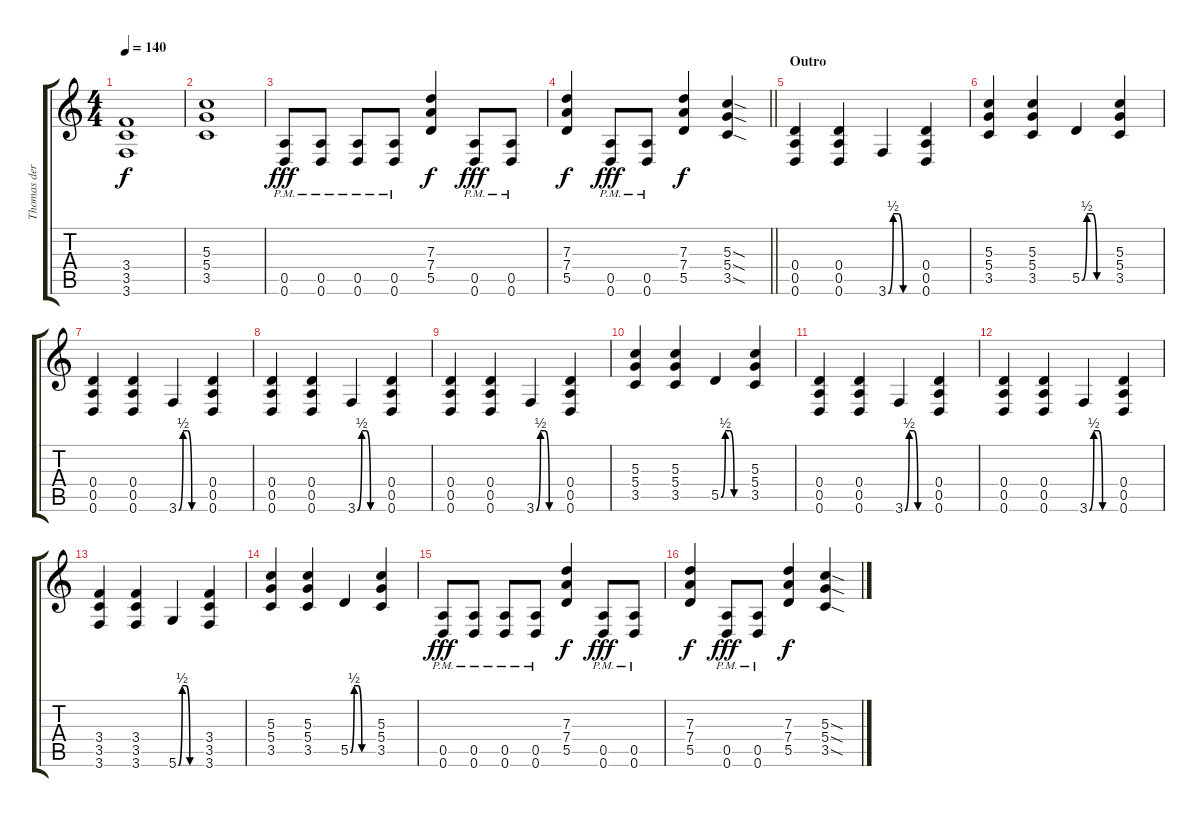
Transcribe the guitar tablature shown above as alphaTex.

\track ("Thomas der Münzer (1)" "Thomas der") {instrument overdrivenguitar}
\staff {score tabs}
\tuning (E4 B3 G3 D3 A2 D2) {hide}
\ts (4 4)
\tempo 140
\clef g2
\ks c
(3.4 3.5 3.6).1{dy f} |
(5.3 5.4 3.5).1 |
(0.5{pm} 0.6{pm}).8{dy fff} (0.5{pm} 0.6{pm}).8 (0.5{pm} 0.6{pm}).8 (0.5{pm} 0.6{pm}).8 (7.3 7.4 5.5).4{dy f} (0.5{pm} 0.6{pm}).8{dy fff} (0.5{pm} 0.6{pm}).8 |
\barLineRight lightlight
(7.3 7.4 5.5).4{dy f} (0.5{pm} 0.6{pm}).8{dy fff} (0.5{pm} 0.6{pm}).8 (7.3 7.4 5.5).4{dy f} (5.3{sod} 5.4{sod} 3.5{sod}).4 |
\section ("" "Outro")
(0.4 0.5 0.6).4 (0.4 0.5 0.6).4 3.6{be (custom 0 0 10 2 20 2 30 0 60 0)}.4 (0.4 0.5 0.6).4 |
(5.3 5.4 3.5).4 (5.3 5.4 3.5).4 5.5{be (custom 0 0 10 2 20 2 30 0 60 0)}.4 (5.3 5.4 3.5).4 |
(0.4 0.5 0.6).4 (0.4 0.5 0.6).4 3.6{be (custom 0 0 10 2 20 2 30 0 60 0)}.4 (0.4 0.5 0.6).4 |
(0.4 0.5 0.6).4 (0.4 0.5 0.6).4 3.6{be (custom 0 0 10 2 20 2 30 0 60 0)}.4 (0.4 0.5 0.6).4 |
(0.4 0.5 0.6).4 (0.4 0.5 0.6).4 3.6{be (custom 0 0 10 2 20 2 30 0 60 0)}.4 (0.4 0.5 0.6).4 |
(5.3 5.4 3.5).4 (5.3 5.4 3.5).4 5.5{be (custom 0 0 10 2 20 2 30 0 60 0)}.4 (5.3 5.4 3.5).4 |
(0.4 0.5 0.6).4 (0.4 0.5 0.6).4 3.6{be (custom 0 0 10 2 20 2 30 0 60 0)}.4 (0.4 0.5 0.6).4 |
(0.4 0.5 0.6).4 (0.4 0.5 0.6).4 3.6{be (custom 0 0 10 2 20 2 30 0 60 0)}.4 (0.4 0.5 0.6).4 |
(3.4 3.5 3.6).4 (3.4 3.5 3.6).4 5.6{be (custom 0 0 10 2 20 2 30 0 60 0)}.4 (3.4 3.5 3.6).4 |
(5.3 5.4 3.5).4 (5.3 5.4 3.5).4 5.5{be (custom 0 0 10 2 20 2 30 0 60 0)}.4 (5.3 5.4 3.5).4 |
(0.5{pm} 0.6{pm}).8{dy fff} (0.5{pm} 0.6{pm}).8 (0.5{pm} 0.6{pm}).8 (0.5{pm} 0.6{pm}).8 (7.3 7.4 5.5).4{dy f} (0.5{pm} 0.6{pm}).8{dy fff} (0.5{pm} 0.6{pm}).8 |
(7.3 7.4 5.5).4{dy f} (0.5{pm} 0.6{pm}).8{dy fff} (0.5{pm} 0.6{pm}).8 (7.3 7.4 5.5).4{dy f} (5.3{sod} 5.4{sod} 3.5{sod}).4
